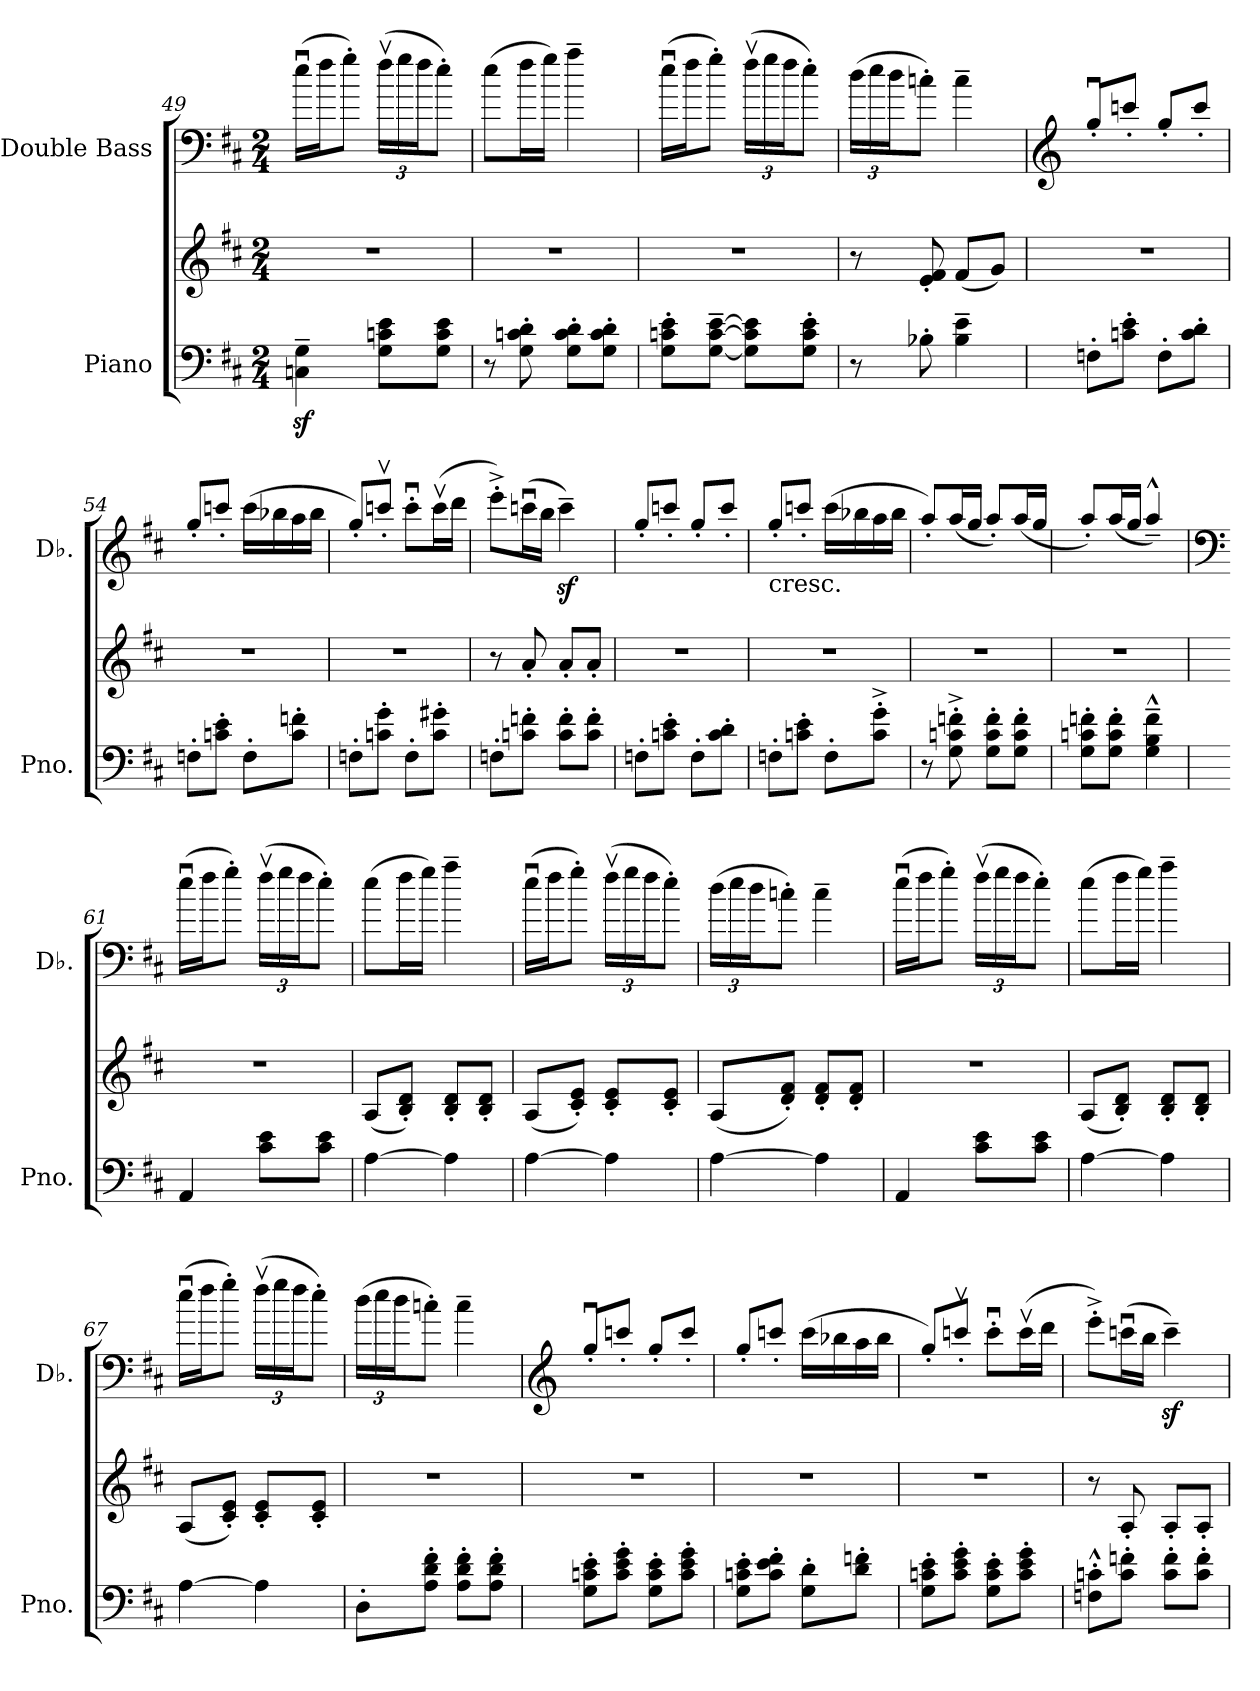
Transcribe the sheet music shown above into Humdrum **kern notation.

**kern	**kern	**kern
*part2	*part2	*part1
*staff3	*staff2	*staff1
*I"Piano	*	*I"Double Bass
*I'Pno.	*	*I'Db.
*clefF4	*clefG2	*clefF4
*	*	*ITrd7c12
*k[f#c#]	*k[f#c#]	*k[f#c#]
*M2/4	*M2/4	*M2/4
=49	=49	=49
4Cn\z<~ 4G\z<~	2r	(16eu\LL
.	.	16f#\J
.	.	8g'\J)
*	*	*Xbrackettup
8G\ 8cn\ 8e\L	.	(24f#v\LL
.	.	24g\
.	.	24f#\J
8G\ 8c\ 8e\J	.	8e'\J)
!!LO:LB:g=z
=50	=50	=50
8r	2r	(8e\L
8G\' 8cn\' 8d\'	.	16f#\L
.	.	16g\JJ)
8G\' 8c\' 8d\'L	.	4a~\
8G\' 8c\' 8d\'J	.	.
=51	=51	=51
8G\' 8cn\' 8e\'L	2r	(16eu\LL
.	.	16f#\J
[8G\~ [8c\~ [8e\~J	.	8g'\J)
8G\] 8c\] 8e\]L	.	(24f#v\LL
.	.	24g\
.	.	24f#\J
8G\' 8c\' 8e\'J	.	8e'\J)
=52	=52	=52
8r	8r	(24d\LL
.	.	24e\
.	.	24d\J
8B-X'\	8e/' 8f#/'	8cn'\J)
4B-\~ 4e\~	(8f#/L	4c~\
.	8g/J)	.
=53	=53	=53
*	*	*clefG2
8Fn'\L	2r	8gu'/L
8cn\' 8e\'J	.	8ccn'/J
8F'\L	.	8g'/L
8c\' 8d\'J	.	8cc'/J
!!LO:PB:g=z
=54	=54	=54
8Fn'\L	2r	8g'/L
8cn\' 8e\'J	.	8ccn'/J
8F'\L	.	(16cc\LL
.	.	16b-X\
8c\' 8fn\'J	.	16a\
.	.	16b-\JJ
=55	=55	=55
8Fn'\L	2r	8g'/L)
8cn\' 8g\'J	.	8ccnv'/J
8F'\L	.	8ccu'\L
8c\' 8g#X\'J	.	(16ccv\L
.	.	16dd\JJ
=56	=56	=56
8Fn'\L	8r	8ee'^\L)
8cn\' 8fn\'J	8a'/	(16ccnu\L
.	.	16b\JJ
8c\' 8f\'L	8a'/L	4ccz<~\)
8c\' 8f\'J	8a'/J	.
=57	=57	=57
8Fn'\L	2r	8g'/L
8cn\' 8e\'J	.	8ccn'/J
8F'\L	.	8g'/L
8c\' 8d\'J	.	8cc'/J
=58	=58	=58
!	!	!LO:TX:b:t=cresc.
8Fn'\L	2r	8g'/L
8cn\' 8e\'J	.	8ccn'/J
8F'\L	.	(16cc\LL
.	.	16b-X\
8c\'^ 8g\'^J	.	16a\
.	.	16b-\JJ
!!LO:LB:g=z
=59	=59	=59
8r	2r	8a'/L)
8G\'^ 8cn\'^ 8fn\'^	.	(16a/L
.	.	16g/JJ
8G\' 8c\' 8f\'L	.	8a'/L)
8G\' 8c\' 8f\'J	.	(16a/L
.	.	16g/JJ
=60	=60	=60
8G\' 8cn\' 8fn\'L	2r	8a'/L)
8G\' 8c\' 8f\'J	.	(16a/L
.	.	16g/JJ
4G\~^^ 4B\~^^ 4f\~^^	.	4a~^^/)
=61	=61	=61
*	*	*clefF4
4AA/	2r	(16eu\LL
.	.	16f#\J
.	.	8g'\J)
8c#\ 8e\L	.	(24f#v\LL
.	.	24g\
.	.	24f#\J
8c#\ 8e\J	.	8e'\J)
=62	=62	=62
[4A\	(8A/L	(8e\L
.	8B/' 8d/'J)	16f#\L
.	.	16g\JJ)
4A\]	8B/' 8d/'L	4a~\
.	8B/' 8d/'J	.
=63	=63	=63
[4A\	(8A/L	(16eu\LL
.	.	16f#\J
.	8c#/' 8e/'J)	8g'\J)
4A\]	8c#/' 8e/'L	(24f#v\LL
.	.	24g\
.	.	24f#\J
.	8c#/' 8e/'J	8e'\J)
!!LO:LB:g=z
=64	=64	=64
[4A\	(8A/L	(24d\LL
.	.	24e\
.	.	24d\J
.	8d/' 8f#/'J)	8cn'\J)
4A\]	8d/' 8f#/'L	4c~\
.	8d/' 8f#/'J	.
=65	=65	=65
4AA/	2r	(16eu\LL
.	.	16f#\J
.	.	8g'\J)
8c#\ 8e\L	.	(24f#v\LL
.	.	24g\
.	.	24f#\J
8c#\ 8e\J	.	8e'\J)
=66	=66	=66
[4A\	(8A/L	(8e\L
.	8B/' 8d/'J)	16f#\L
.	.	16g\JJ)
4A\]	8B/' 8d/'L	4a~\
.	8B/' 8d/'J	.
=67	=67	=67
[4A\	(8A/L	(16eu\LL
.	.	16f#\J
.	8c#/' 8e/'J)	8g'\J)
4A\]	8c#/' 8e/'L	(24f#v\LL
.	.	24g\
.	.	24f#\J
.	8c#/' 8e/'J	8e'\J)
!!LO:LB:g=z
=68	=68	=68
8D'\L	2r	(24d\LL
.	.	24e\
.	.	24d\J
8A\' 8d\' 8f#\'J	.	8cn'\J)
8A\' 8d\' 8f#\'L	.	4c~\
8A\' 8d\' 8f#\'J	.	.
=69	=69	=69
*	*	*clefG2
8G\' 8cn\' 8e\'L	2r	8gu'/L
8c\' 8e\' 8g\'J	.	8ccn'/J
8G\' 8c\' 8e\'L	.	8g'/L
8c\' 8e\' 8g\'J	.	8cc'/J
=70	=70	=70
8G\' 8cn\' 8e\'L	2r	8g'/L
8c\' 8e\' 8f#\'J	.	8ccn'/J
8G\' 8d\'L	.	(16cc\LL
.	.	16b-X\
8d\' 8fn\'J	.	16a\
.	.	16b-\JJ
=71	=71	=71
8G\' 8cn\' 8e\'L	2r	8g'/L)
8c\' 8e\' 8g\'J	.	8ccnv'/J
8G\' 8c\' 8e\'L	.	8ccu'\L
8c\' 8e\' 8g\'J	.	(16ccv\L
.	.	16dd\JJ
=72	=72	=72
8Fn\'^^ 8cn\'^^L	8r	8ee'^\L)
8c\' 8fn\'J	8A'/	(16ccnu\L
.	.	16b\JJ
8c\' 8f\'L	8A'/L	4ccz<~\)
8c\' 8f\'J	8A'/J	.
=	=	=
*-	*-	*-
